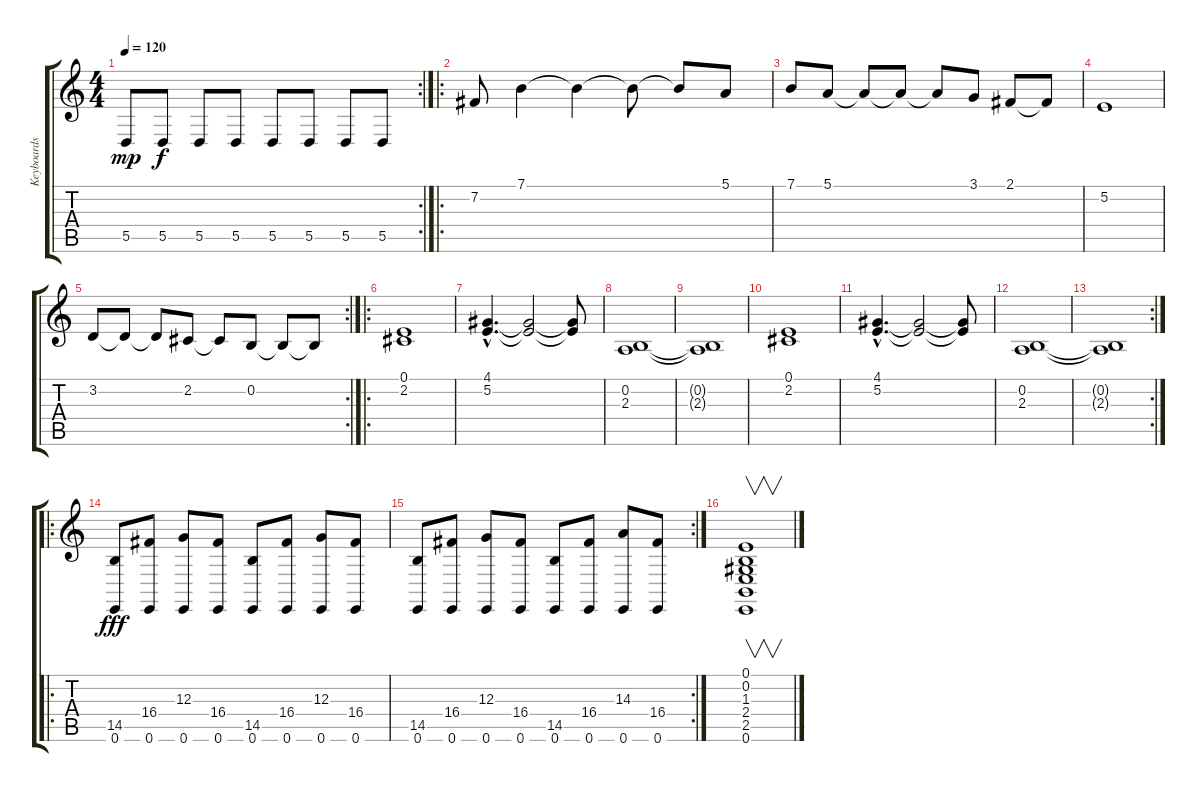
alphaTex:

\track ("Keyboards" "Keyboards") {instrument pad2warm}
\staff {score tabs}
\tuning (E4 B3 G3 D3 A2 E2) {hide}
\rc 2
\ts (4 4)
\tempo 120
\clef g2
\ks c
5.5.8{dy mp} 5.5.8{dy f} 5.5.8 5.5.8 5.5.8 5.5.8 5.5.8 5.5.8 |
\ro
7.2.8{volume 12 balance 0 instrument stringensemble1} 7.1.4 7.1{t}.4 7.1{t}.8 7.1{t}.8 5.1.8 |
7.1.8 5.1.8 5.1{t}.8 5.1{t}.8 5.1{t}.8 3.1.8 2.1.8 2.1{t}.8 |
5.2.1 |
\rc 2
3.2.8 3.2{t}.8 3.2{t}.8 2.2.8 2.2{t}.8 0.2.8 0.2{t}.8 0.2{t}.8 |
\ro
(0.1 2.2).1{volume 16 balance 0 instrument pad2warm} |
(4.1{hac} 5.2{hac}).4{d} (4.1{t} 5.2{t}).2 (4.1{t} 5.2{t}).8 |
(0.2 2.3).1 |
(0.2{t} 2.3{t}).1 |
(0.1 2.2).1 |
(4.1{hac} 5.2{hac}).4{d} (4.1{t} 5.2{t}).2 (4.1{t} 5.2{t}).8 |
(0.2 2.3).1 |
\rc 2
(0.2{t} 2.3{t}).1 |
\ro
(14.5 0.6).8{dy fff} (16.4 0.6).8 (12.3 0.6).8 (16.4 0.6).8 (14.5 0.6).8 (16.4 0.6).8 (12.3 0.6).8 (16.4 0.6).8 |
\rc 2
(14.5 0.6).8 (16.4 0.6).8 (12.3 0.6).8 (16.4 0.6).8 (14.5 0.6).8 (16.4 0.6).8 (14.3 0.6).8 (16.4 0.6).8 |
(0.1 0.2 1.3 2.4 2.5 0.6).1{v}
